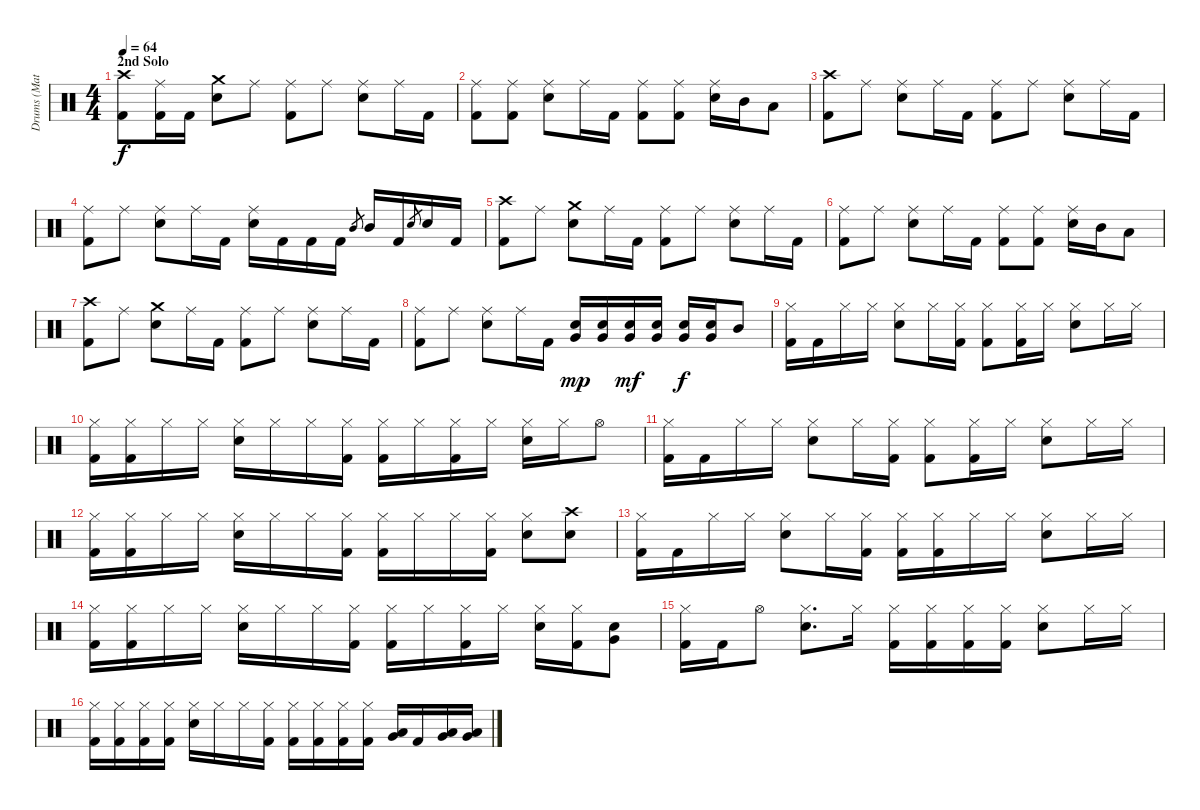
\track ("Drums (Matt)" "Drums (Mat") {instrument percussion}
\staff {score}
\articulation defaults
\ts (4 4)
\section ("" "2nd Solo")
\tempo 64
\clef neutral
\ks c
("Crash high (hit)" "Kick (hit) 2").8{dy f} ("Ride (middle)" "Kick (hit) 2").16 "Kick (hit) 2".16 ("Crash medium (hit)" "Snare (hit) 2").8 "Ride (middle)".8 ("Ride (middle)" "Kick (hit) 2").8 "Ride (middle)".8 ("Ride (middle)" "Snare (hit) 2").8 "Ride (middle)".16 "Kick (hit) 2".16 |
("Ride (middle)" "Kick (hit) 2").8 ("Ride (middle)" "Kick (hit) 2").8 ("Ride (middle)" "Snare (hit) 2").8 "Ride (middle)".16 "Kick (hit) 2".16 ("Ride (middle)" "Kick (hit) 2").8 ("Ride (middle)" "Kick (hit) 2").8 ("Ride (middle)" "Snare (hit) 2").16 "Mid Tom (hit)".16 "Low Tom (hit)".8 |
("Crash high (hit)" "Kick (hit) 2").8 "Ride (middle)".8 ("Ride (middle)" "Snare (hit) 2").8 "Ride (middle)".16 "Kick (hit) 2".16 ("Ride (middle)" "Kick (hit) 2").8 "Ride (middle)".8 ("Ride (middle)" "Snare (hit) 2").8 "Ride (middle)".16 "Kick (hit) 2".16 |
("Ride (middle)" "Kick (hit) 2").8 "Ride (middle)".8 ("Ride (middle)" "Snare (hit) 2").8 "Ride (middle)".16 "Kick (hit) 2".16 ("Ride (middle)" "Snare (hit) 2").16 "Kick (hit) 2".16 "Kick (hit) 2".16 "Kick (hit) 2".16 "Mid Tom (hit)".8{gr} "Mid Tom (hit)".16 "Kick (hit) 2".16 "Snare (hit) 2".8{gr} "Snare (hit) 2".16 "Kick (hit) 2".16 |
("Crash high (hit)" "Kick (hit) 2").8 "Ride (middle)".8 ("Crash medium (hit)" "Snare (hit) 2").8 "Ride (middle)".16 "Kick (hit) 2".16 ("Ride (middle)" "Kick (hit) 2").8 "Ride (middle)".8 ("Ride (middle)" "Snare (hit) 2").8 "Ride (middle)".16 "Kick (hit) 2".16 |
("Ride (middle)" "Kick (hit) 2").8 "Ride (middle)".8 ("Ride (middle)" "Snare (hit) 2").8 "Ride (middle)".16 "Kick (hit) 2".16 ("Ride (middle)" "Kick (hit) 2").8 ("Ride (middle)" "Kick (hit) 2").8 ("Ride (middle)" "Snare (hit) 2").16 "Mid Tom (hit)".16 "Low Tom (hit)".8 |
("Crash high (hit)" "Kick (hit) 2").8 "Ride (middle)".8 ("Crash medium (hit)" "Snare (hit) 2").8 "Ride (middle)".16 "Kick (hit) 2".16 ("Ride (middle)" "Kick (hit) 2").8 "Ride (middle)".8 ("Ride (middle)" "Snare (hit) 2").8 "Ride (middle)".16 "Kick (hit) 2".16 |
("Ride (middle)" "Kick (hit) 2").8 "Ride (middle)".8 ("Ride (middle)" "Snare (hit) 2").8 "Ride (middle)".16 "Kick (hit) 2".16 ("Very Low Tom (hit)" "Snare (hit) 2").16{dy mp} ("Very Low Tom (hit)" "Snare (hit) 2").16 ("Very Low Tom (hit)" "Snare (hit) 2").16{dy mf} ("Very Low Tom (hit)" "Snare (hit) 2").16 ("Very Low Tom (hit)" "Snare (hit) 2").16{dy f} ("Very Low Tom (hit)" "Snare (hit) 2").16 "Mid Tom (hit)".8 |
("Hi-Hat (closed)" "Kick (hit) 2").16 "Kick (hit) 2".16 "Hi-Hat (closed)".16 "Hi-Hat (closed)".16 ("Hi-Hat (closed)" "Snare (hit) 2").8 "Hi-Hat (closed)".16 ("Hi-Hat (closed)" "Kick (hit) 2").16 ("Hi-Hat (closed)" "Kick (hit) 2").8 ("Hi-Hat (closed)" "Kick (hit) 2").16 "Hi-Hat (closed)".16 ("Hi-Hat (closed)" "Snare (hit) 2").8 "Hi-Hat (closed)".16 "Hi-Hat (closed)".16 |
("Hi-Hat (closed)" "Kick (hit) 2").16 ("Hi-Hat (closed)" "Kick (hit) 2").16 "Hi-Hat (closed)".16 "Hi-Hat (closed)".16 ("Hi-Hat (closed)" "Snare (hit) 2").16 "Hi-Hat (closed)".16 "Hi-Hat (closed)".16 ("Hi-Hat (closed)" "Kick (hit) 2").16 ("Hi-Hat (closed)" "Kick (hit) 2").16 "Hi-Hat (closed)".16 ("Hi-Hat (closed)" "Kick (hit) 2").16 "Hi-Hat (closed)".16 ("Hi-Hat (closed)" "Snare (hit) 2").16 "Hi-Hat (closed)".16 "Hi-Hat (open)".8 |
("Hi-Hat (closed)" "Kick (hit) 2").16 "Kick (hit) 2".16 "Hi-Hat (closed)".16 "Hi-Hat (closed)".16 ("Hi-Hat (closed)" "Snare (hit) 2").8 "Hi-Hat (closed)".16 ("Hi-Hat (closed)" "Kick (hit) 2").16 ("Hi-Hat (closed)" "Kick (hit) 2").8 ("Hi-Hat (closed)" "Kick (hit) 2").16 "Hi-Hat (closed)".16 ("Hi-Hat (closed)" "Snare (hit) 2").8 "Hi-Hat (closed)".16 "Hi-Hat (closed)".16 |
("Hi-Hat (closed)" "Kick (hit) 2").16 ("Hi-Hat (closed)" "Kick (hit) 2").16 "Hi-Hat (closed)".16 "Hi-Hat (closed)".16 ("Hi-Hat (closed)" "Snare (hit) 2").16 "Hi-Hat (closed)".16 "Hi-Hat (closed)".16 ("Hi-Hat (closed)" "Kick (hit) 2").16 ("Hi-Hat (closed)" "Kick (hit) 2").16 "Hi-Hat (closed)".16 "Hi-Hat (closed)".16 ("Hi-Hat (closed)" "Kick (hit) 2").16 ("Hi-Hat (closed)" "Snare (hit) 2").8 ("Crash high (hit)" "Snare (hit) 2").8 |
("Hi-Hat (closed)" "Kick (hit) 2").16 "Kick (hit) 2".16 "Hi-Hat (closed)".16 "Hi-Hat (closed)".16 ("Hi-Hat (closed)" "Snare (hit) 2").8 "Hi-Hat (closed)".16 ("Hi-Hat (closed)" "Kick (hit) 2").16 ("Hi-Hat (closed)" "Kick (hit) 2").16 ("Hi-Hat (closed)" "Kick (hit) 2").16 "Hi-Hat (closed)".16 "Hi-Hat (closed)".16 ("Hi-Hat (closed)" "Snare (hit) 2").8 "Hi-Hat (closed)".16 "Hi-Hat (closed)".16 |
("Hi-Hat (closed)" "Kick (hit) 2").16 ("Hi-Hat (closed)" "Kick (hit) 2").16 "Hi-Hat (closed)".16 "Hi-Hat (closed)".16 ("Hi-Hat (closed)" "Snare (hit) 2").16 "Hi-Hat (closed)".16 "Hi-Hat (closed)".16 ("Hi-Hat (closed)" "Kick (hit) 2").16 ("Hi-Hat (closed)" "Kick (hit) 2").16 "Hi-Hat (closed)".16 ("Hi-Hat (closed)" "Kick (hit) 2").16 "Hi-Hat (closed)".16 ("Hi-Hat (closed)" "Snare (hit) 2").16 ("Hi-Hat (closed)" "Kick (hit) 2").16 ("Very Low Tom (hit)" "Snare (hit) 2").8 |
("Hi-Hat (closed)" "Kick (hit) 2").16 "Kick (hit) 2".16 "Hi-Hat (open)".8 ("Hi-Hat (closed)" "Snare (hit) 2").8{d} "Hi-Hat (closed)".16 ("Hi-Hat (closed)" "Kick (hit) 2").16 ("Hi-Hat (closed)" "Kick (hit) 2").16 ("Hi-Hat (closed)" "Kick (hit) 2").16 ("Hi-Hat (closed)" "Kick (hit) 2").16 ("Hi-Hat (closed)" "Snare (hit) 2").8 "Hi-Hat (closed)".16 "Hi-Hat (closed)".16 |
("Hi-Hat (closed)" "Kick (hit) 2").16 ("Hi-Hat (closed)" "Kick (hit) 2").16 ("Hi-Hat (closed)" "Kick (hit) 2").16 ("Hi-Hat (closed)" "Kick (hit) 2").16 ("Hi-Hat (closed)" "Snare (hit) 2").16 "Hi-Hat (closed)".16 "Hi-Hat (closed)".16 ("Hi-Hat (closed)" "Kick (hit) 2").16 ("Hi-Hat (closed)" "Kick (hit) 2").16 ("Hi-Hat (closed)" "Kick (hit) 2").16 ("Hi-Hat (closed)" "Kick (hit) 2").16 ("Hi-Hat (closed)" "Kick (hit) 2").16 ("Low Tom (hit)" "Very Low Tom (hit)").16 "Kick (hit) 2".16 ("Low Tom (hit)" "Very Low Tom (hit)").16 ("Low Tom (hit)" "Very Low Tom (hit)").16
